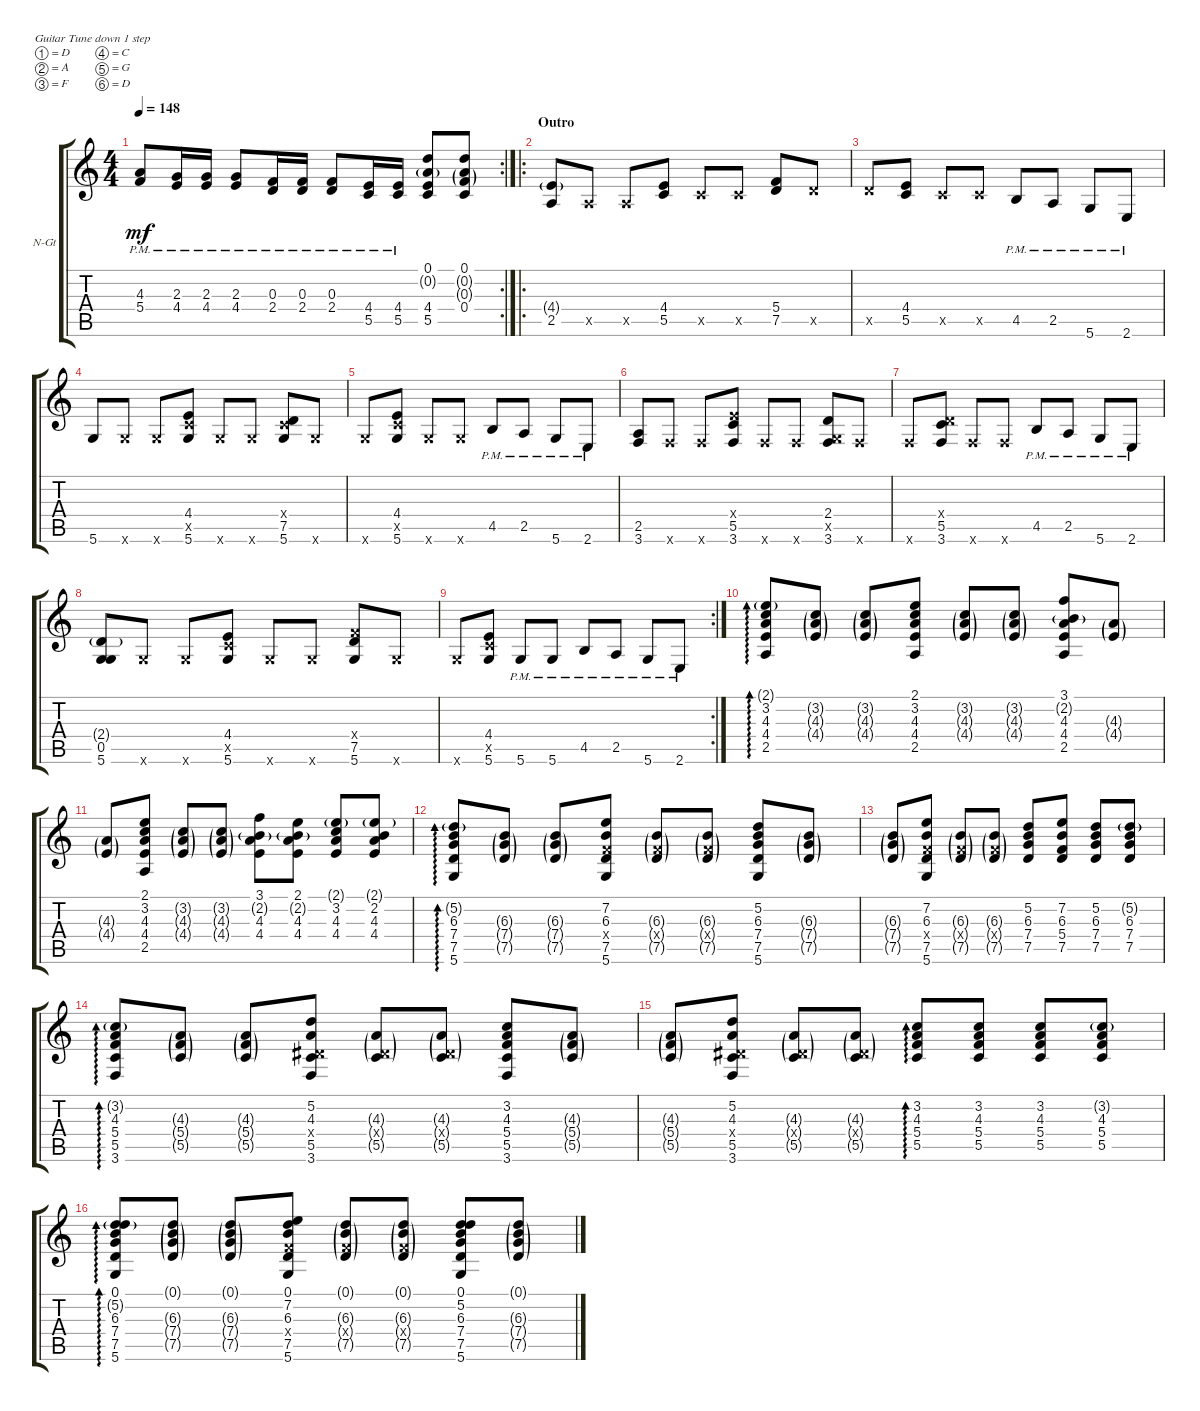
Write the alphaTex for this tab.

\defaultSystemsLayout 4
\bracketExtendMode groupsimilarinstruments
\firstSystemTrackNameOrientation horizontal
\otherSystemsTrackNameOrientation horizontal
\track ("Nylon Guitar" "N-Gt") {instrument acousticguitarnylon}
\staff {score tabs}
\tuning (D4 A3 F3 C3 G2 D2)
\rc 2
\ts (4 4)
\tempo 148
\clef g2
\ks c
(4.3{pm} 5.4{pm}).8{dy mf} (2.3{pm} 4.4{pm}).16 (2.3{pm} 4.4{pm}).16 (2.3{pm} 4.4{pm}).8 (0.3{pm} 2.4{pm}).16 (0.3{pm} 2.4{pm}).16 (0.3{pm} 2.4{pm}).8 (4.4{pm} 5.5{pm}).16 (4.4{pm} 5.5{pm}).16 (4.4 5.5 0.1 0.2{g}).8 (0.4 0.1 0.2{g} 0.3{g}).8 |
\ro
\section ("" "Outro")
\scale
0.482212 (2.5 4.4{g}).8 2.5{x}.8 2.5{x}.8 (4.4 5.5).8 5.5{x}.8 5.5{x}.8 (5.4 7.5).8 7.5{x}.8 |
\scale
0.517955 7.5{x}.8 (5.5 4.4).8 5.5{x}.8 5.5{x}.8 4.5{pm}.8 2.5{pm}.8 5.6{pm}.8 2.6{pm}.8 |
\scale
0.485035 5.6.8 5.6{x}.8 5.6{x}.8 (4.4 5.5{x} 5.6).8 5.6{x}.8 5.6{x}.8 (7.5 5.6 0.4{x}).8 5.6{x}.8 |
\scale
0.51504 5.6{x}.8 (4.4 5.6 5.5{x}).8 5.6{x}.8 5.6{x}.8 4.5{pm}.8 2.5{pm}.8 5.6{pm}.8 2.6{pm}.8 |
\scale
0.541645 (3.6 2.5).8 3.6{x}.8 3.6{x}.8 (4.4{x} 5.5 3.6).8 3.6{x}.8 3.6{x}.8 (2.4 3.6 0.5{x}).8 3.6{x}.8 |
\scale
0.565847 3.6{x}.8 (5.5 2.4{x} 3.6).8 3.6{x}.8 3.6{x}.8 4.5{pm}.8 2.5{pm}.8 5.6{pm}.8 2.6{pm}.8 |
\scale
0.467699 (0.5 5.6 2.4{g}).8 5.6{x}.8 5.6{x}.8 (4.4 5.5{x} 5.6).8 5.6{x}.8 5.6{x}.8 (5.4{x} 7.5 5.6).8 5.6{x}.8 |
\rc 2
\scale
0.460336 5.6{x}.8 (4.4 5.6 5.5{x}).8 5.6{pm}.8 5.6{pm}.8 4.5{pm}.8 2.5{pm}.8 5.6{pm}.8 2.6{pm}.8 |
\scale
0.511803 (2.5 4.4 4.3 3.2 2.1{g}).8{ad 0} (3.2{g} 4.3{g} 4.4{g}).8 (4.3{g} 3.2{g} 4.4{g}).8 (4.4 4.3 3.2 2.5 2.1).8 (4.3{g} 3.2{g} 4.4{g}).8 (4.3{g} 3.2{g} 4.4{g}).8 (3.1 2.2{g} 4.3 4.4 2.5).8 (4.3{g} 4.4{g}).8 |
\scale
0.488132 (4.3{g} 4.4{g}).8 (2.1 3.2 4.3 4.4 2.5).8 (4.4{g} 4.3{g} 3.2{g}).8 (4.4{g} 4.3{g} 3.2{g}).8 (3.1 2.2{g} 4.3 4.4).8 (2.1 2.2{g} 4.3 4.4).8 (3.2 2.1{g} 4.3 4.4).8 (2.2 2.1{g} 4.3 4.4).8 |
\scale
0.510853 (5.6 7.5 7.4 6.3 5.2{g}).8{ad 0} (7.5{g} 7.4{g} 6.3{g}).8 (7.5{g} 7.4{g} 6.3{g}).8 (7.2 6.3 5.4{x} 7.5 5.6).8 (6.3{g} 5.4{g x} 7.5{g}).8 (6.3{g} 5.4{g x} 7.5{g}).8 (5.6 7.5 7.4 6.3 5.2).8 (6.3{g} 7.4{g} 7.5{g}).8 |
\scale
0.48913 (6.3{g} 7.4{g} 7.5{g}).8 (7.2 6.3 5.4{x} 7.5 5.6).8 (6.3{g} 5.4{g x} 7.5{g}).8 (6.3{g} 5.4{g x} 7.5{g}).8 (5.2 6.3 7.4 7.5).8 (7.2 6.3 5.4 7.5).8 (6.3 7.4 7.5 5.2).8 (6.3 7.4 7.5 5.2{g}).8 |
\scale
0.513164 (3.6 5.5 5.4 4.3 3.2{g}).8{ad 0} (5.5{g} 5.4{g} 4.3{g}).8 (5.5{g} 5.4{g} 4.3{g}).8 (5.2 4.3 3.4{x} 5.5 3.6).8 (4.3{g} 3.4{g x} 5.5{g}).8 (4.3{g} 3.4{g x} 5.5{g}).8 (3.6 5.5 5.4 4.3 3.2).8 (4.3{g} 5.4{g} 5.5{g}).8 |
\scale
0.486953 (4.3{g} 5.4{g} 5.5{g}).8 (5.2 4.3 3.4{x} 5.5 3.6).8 (4.3{g} 3.4{g x} 5.5{g}).8 (4.3{g} 3.4{g x} 5.5{g}).8 (3.2 4.3 5.4 5.5).8{ad 0} (3.2 4.3 5.4 5.5).8 (4.3 5.4 5.5 3.2).8 (4.3 5.4 5.5 3.2{g}).8 |
\scale
0.495293 (5.6 7.5 7.4 6.3 5.2{g} 0.1).8{ad 0} (7.5{g} 7.4{g} 6.3{g} 0.1{g}).8 (7.5{g} 7.4{g} 6.3{g} 0.1{g}).8 (7.2 6.3 5.4{x} 7.5 5.6 0.1).8 (6.3{g} 5.4{g x} 7.5{g} 0.1{g}).8 (6.3{g} 5.4{g x} 7.5{g} 0.1{g}).8 (5.6 7.5 7.4 6.3 5.2 0.1).8 (6.3{g} 7.4{g} 7.5{g} 0.1{g}).8
